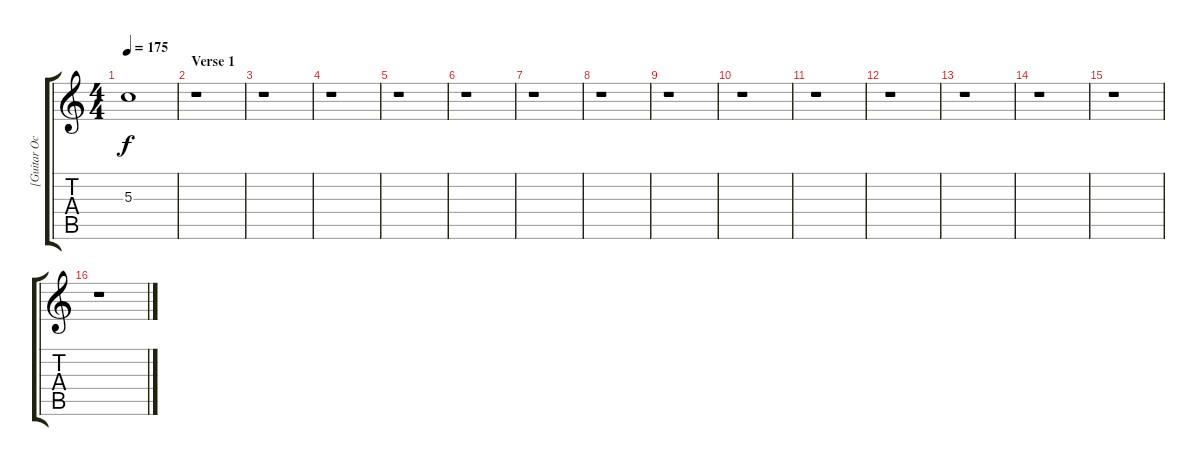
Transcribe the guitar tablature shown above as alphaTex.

\track ("[Guitar Octaver] Roman Surman" "[Guitar Oc") {instrument overdrivenguitar}
\staff {score tabs}
\tuning (E4 B3 G3 D3 A2 E2) {hide}
\ts (4 4)
\tempo 175
\clef g2
\ks c
5.3{t}.1{dy f} |
\section ("" "Verse 1")
r.1 |
r.1 |
r.1 |
r.1 |
r.1 |
r.1 |
r.1 |
r.1 |
r.1 |
r.1 |
r.1 |
r.1 |
r.1 |
r.1 |
r.1
